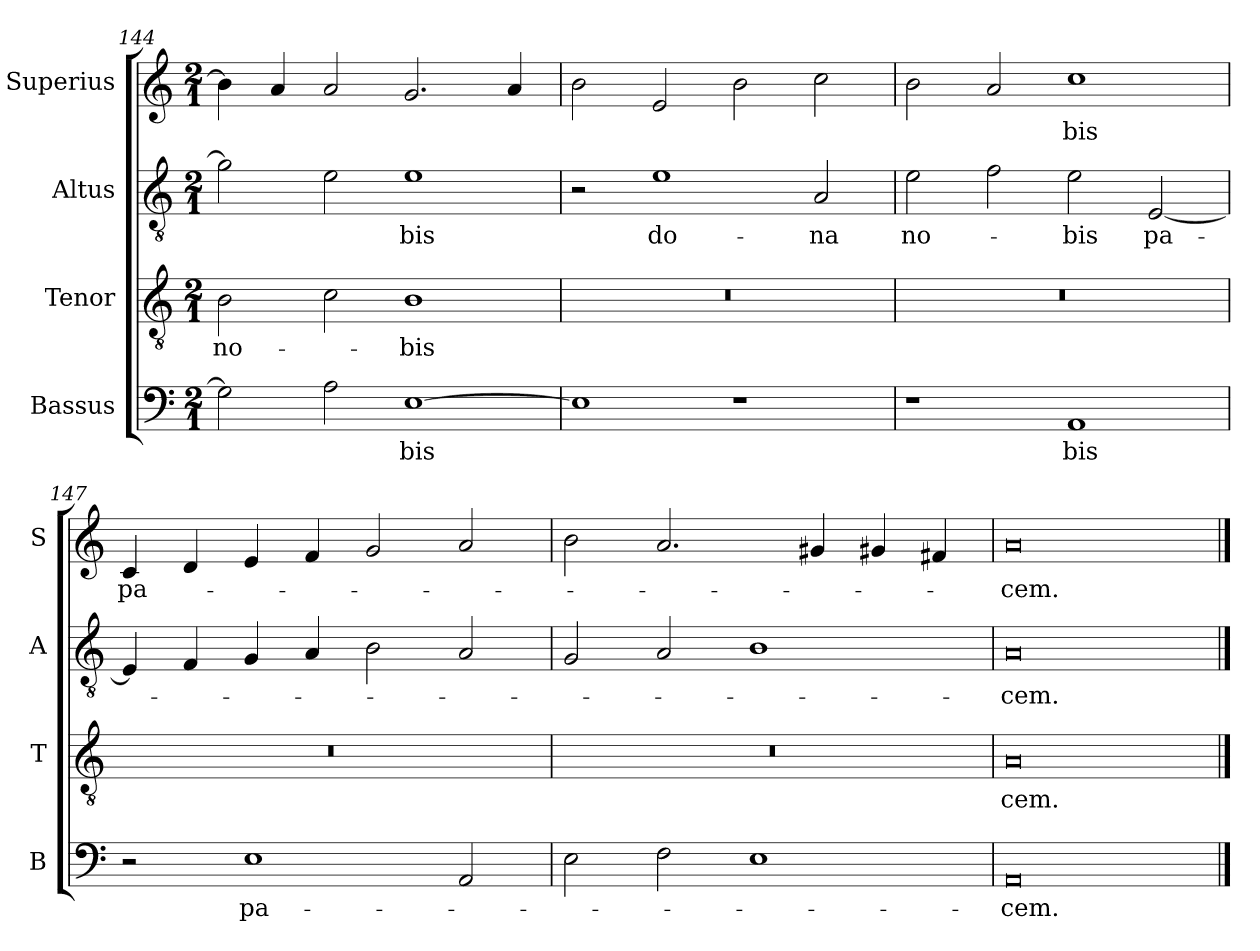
**kern	**text	**kern	**text	**kern	**text	**kern	**text
*part4	*part4	*part3	*part3	*part2	*part2	*part1	*part1
*staff4	*staff4	*staff3	*staff3	*staff2	*staff2	*staff1	*staff1
*I"Bassus	*	*I"Tenor	*	*I"Altus	*	*I"Superius	*
*I'B	*	*I'T	*	*I'A	*	*I'S	*
*clefF4	*	*clefGv2	*	*clefGv2	*	*clefG2	*
*k[]	*	*k[]	*	*k[]	*	*k[]	*
*M2/1	*	*M2/1	*	*M2/1	*	*M2/1	*
=144	=144	=144	=144	=144	=144	=144	=144
2G\]	.	2B\	no-	2g\]	.	4b\]	.
.	.	.	.	.	.	4a/	.
2A\	.	2c\	.	2e\	.	2a/	.
[1E	-bis	1B	-bis	1e	-bis	2.g/	.
.	.	.	.	.	.	4a/	.
=145	=145	=145	=145	=145	=145	=145	=145
1E]	.	0r	.	2r	.	2b\	.
.	.	.	.	1e	do-	2e/	.
1r	.	.	.	.	.	2b\	.
.	.	.	.	2A/	-na	2cc\	.
=146	=146	=146	=146	=146	=146	=146	=146
1r	.	0r	.	2e\	no-	2b\	.
.	.	.	.	2f\	.	2a/	.
1AA	bis	.	.	2e\	-bis	1cc	-bis
.	.	.	.	[2E/	pa-	.	.
=147	=147	=147	=147	=147	=147	=147	=147
2r	.	0r	.	4E/]	.	4c/	pa-
.	.	.	.	4F/	.	4d/	.
1E	pa-	.	.	4G/	.	4e/	.
.	.	.	.	4A/	.	4f/	.
.	.	.	.	2B\	.	2g/	.
2AA/	.	.	.	2A/	.	2a/	.
=148	=148	=148	=148	=148	=148	=148	=148
2E\	.	0r	.	2G/	.	2b\	.
2F\	.	.	.	2A/	.	2.a/	.
1E	.	.	.	1B	.	.	.
.	.	.	.	.	.	4g#X/	.
.	.	.	.	.	.	4g#X/	.
.	.	.	.	.	.	4f#X/	.
=149	=149	=149	=149	=149	=149	=149	=149
0AA	-cem.	0A	cem.	0A	-cem.	0a	-cem.
==	==	==	==	==	==	==	==
*-	*-	*-	*-	*-	*-	*-	*-
